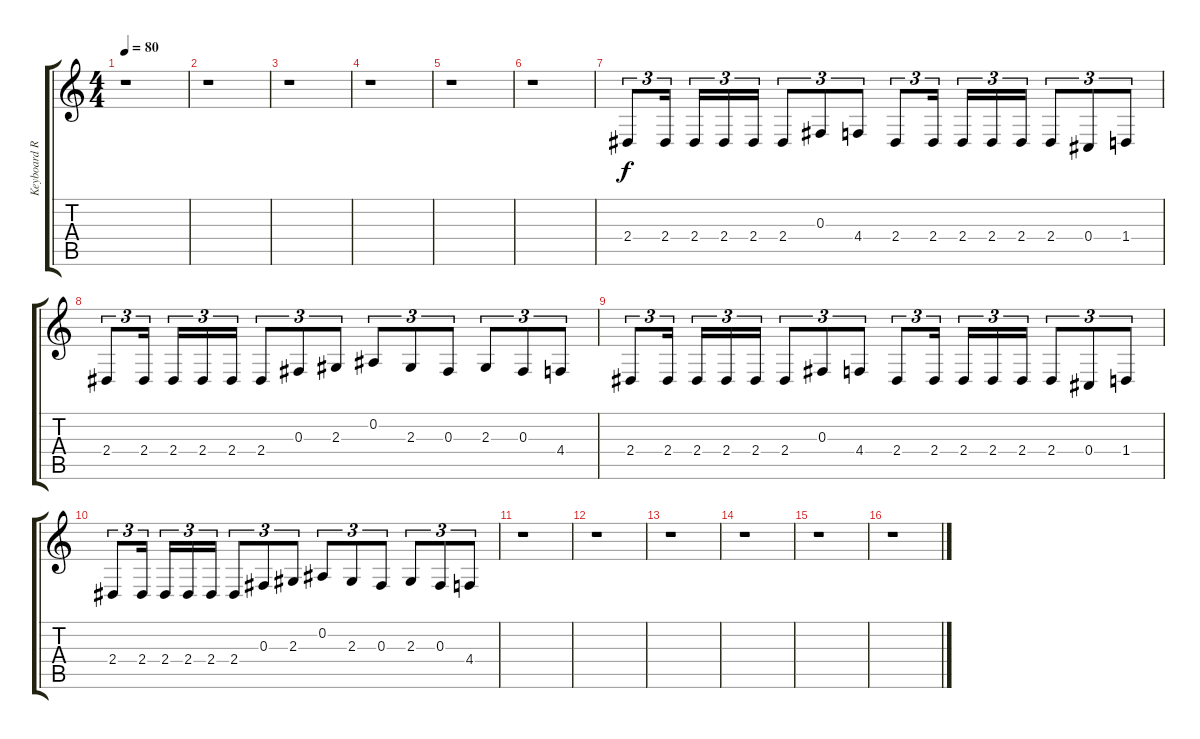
\track ("Keyboard Right" "Keyboard R") {instrument churchorgan}
\staff {score tabs}
\tuning (Eb4 Bb3 Gb3 Db3 Ab2 Eb2) {hide}
\ts (4 4)
\tempo 80
\clef g2
\ks c
r.1{dy f} |
r.1 |
r.1 |
r.1 |
r.1 |
r.1 |
2.4.8{tu (3 2)} 2.4.16{tu (3 2)} 2.4.16{tu (3 2)} 2.4.16{tu (3 2)} 2.4.16{tu (3 2)} 2.4.8{tu (3 2)} 0.3.8{tu (3 2)} 4.4.8{tu (3 2)} 2.4.8{tu (3 2)} 2.4.16{tu (3 2)} 2.4.16{tu (3 2)} 2.4.16{tu (3 2)} 2.4.16{tu (3 2)} 2.4.8{tu (3 2)} 0.4.8{tu (3 2)} 1.4.8{tu (3 2)} |
2.4.8{tu (3 2)} 2.4.16{tu (3 2)} 2.4.16{tu (3 2)} 2.4.16{tu (3 2)} 2.4.16{tu (3 2)} 2.4.8{tu (3 2)} 0.3.8{tu (3 2)} 2.3.8{tu (3 2)} 0.2.8{tu (3 2)} 2.3.8{tu (3 2)} 0.3.8{tu (3 2)} 2.3.8{tu (3 2)} 0.3.8{tu (3 2)} 4.4.8{tu (3 2)} |
2.4.8{tu (3 2)} 2.4.16{tu (3 2)} 2.4.16{tu (3 2)} 2.4.16{tu (3 2)} 2.4.16{tu (3 2)} 2.4.8{tu (3 2)} 0.3.8{tu (3 2)} 4.4.8{tu (3 2)} 2.4.8{tu (3 2)} 2.4.16{tu (3 2)} 2.4.16{tu (3 2)} 2.4.16{tu (3 2)} 2.4.16{tu (3 2)} 2.4.8{tu (3 2)} 0.4.8{tu (3 2)} 1.4.8{tu (3 2)} |
2.4.8{tu (3 2)} 2.4.16{tu (3 2)} 2.4.16{tu (3 2)} 2.4.16{tu (3 2)} 2.4.16{tu (3 2)} 2.4.8{tu (3 2)} 0.3.8{tu (3 2)} 2.3.8{tu (3 2)} 0.2.8{tu (3 2)} 2.3.8{tu (3 2)} 0.3.8{tu (3 2)} 2.3.8{tu (3 2)} 0.3.8{tu (3 2)} 4.4.8{tu (3 2)} |
r.1 |
r.1 |
r.1 |
r.1 |
r.1 |
r.1
